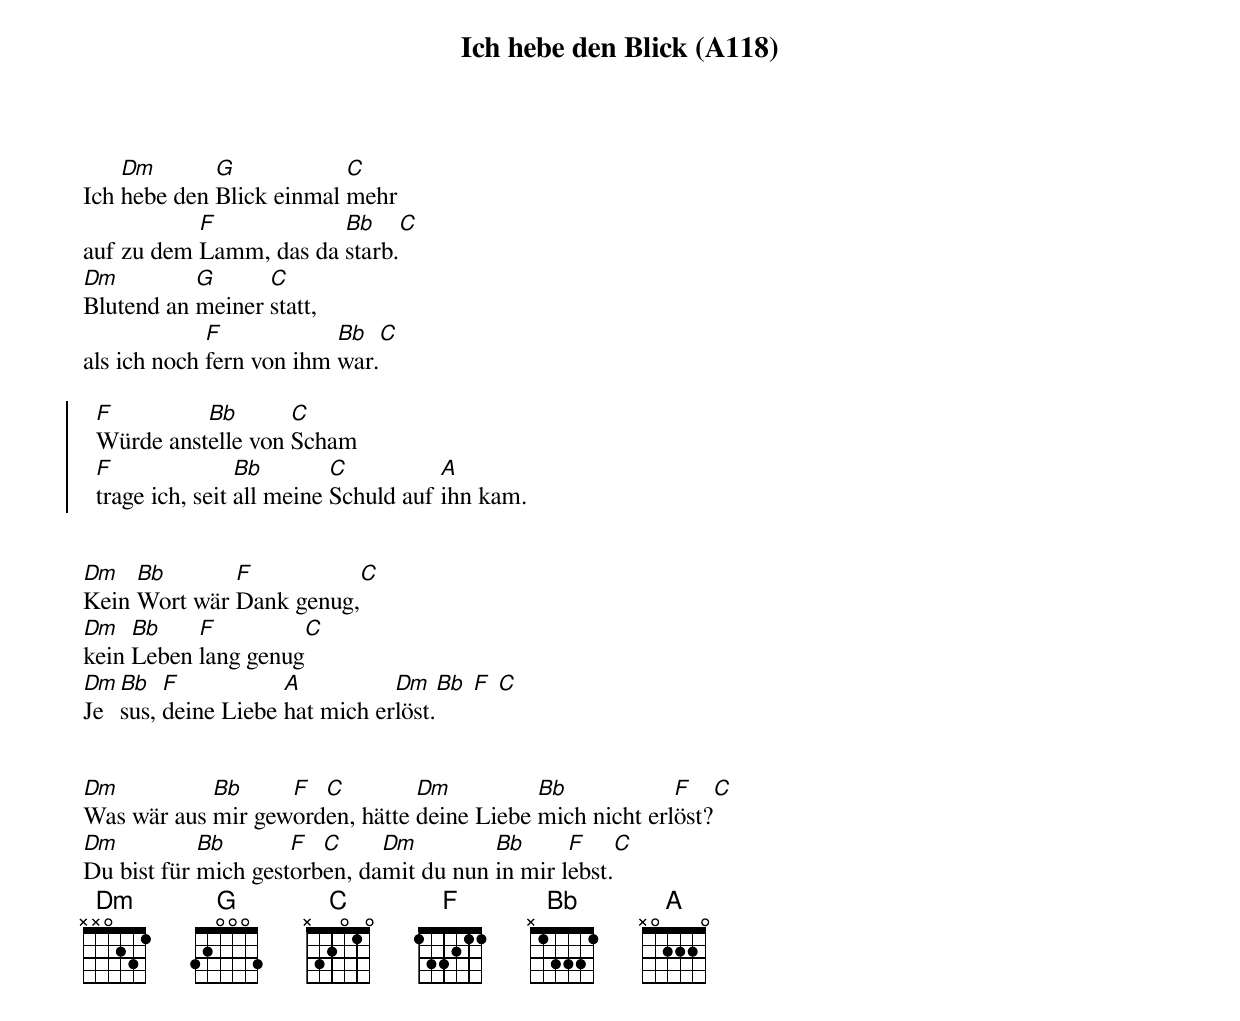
{title: Ich hebe den Blick (A118)}
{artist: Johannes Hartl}

Ich [Dm]hebe den [G]Blick einmal [C]mehr
auf zu dem [F]Lamm, das da [Bb]starb.[C]
[Dm]Blutend an [G]meiner [C]statt,
als ich noch [F]fern von ihm [Bb]war.[C]

{soc}
  [F]Würde anst[Bb]elle von [C]Scham
  [F]trage ich, seit [Bb]all meine [C]Schuld auf [A]ihn kam.
 {eoc}


[Dm]Kein [Bb]Wort wär [F]Dank genug,[C]
[Dm]kein [Bb]Leben [F]lang genug[C]
[Dm]Je[Bb]sus, [F]deine Liebe [A]hat mich er[Dm]löst.[Bb] [F] [C]


[Dm]Was wär aus [Bb]mir gew[F]ord[C]en, hätte [Dm]deine Liebe [Bb]mich nicht erl[F]öst?[C]
[Dm]Du bist für [Bb]mich gest[F]orb[C]en, da[Dm]mit du nun [Bb]in mir l[F]ebst.[C]
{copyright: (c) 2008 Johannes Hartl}
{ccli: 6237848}
